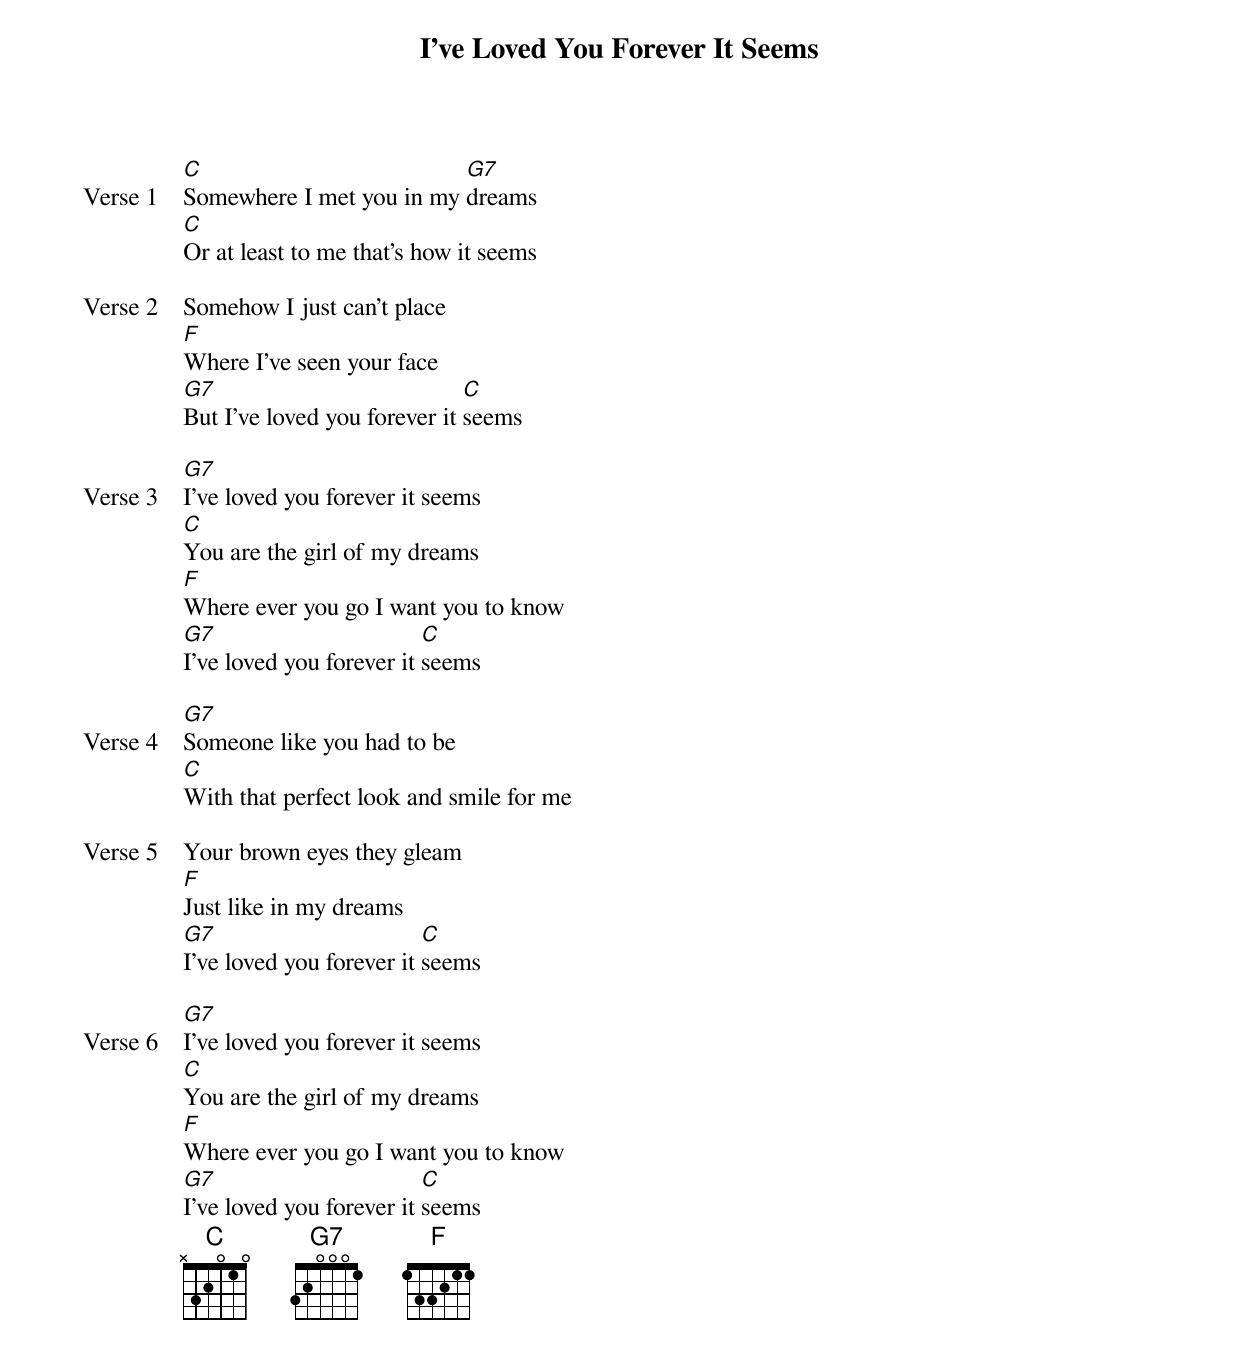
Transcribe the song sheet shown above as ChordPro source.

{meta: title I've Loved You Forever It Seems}
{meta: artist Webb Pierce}
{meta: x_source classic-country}
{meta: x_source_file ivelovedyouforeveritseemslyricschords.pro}
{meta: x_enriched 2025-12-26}

{start_of_verse: Verse 1}
[C]Somewhere I met you in my [G7]dreams
[C]Or at least to me that's how it seems
{end_of_verse}

{start_of_verse: Verse 2}
Somehow I just can't place
[F]Where I've seen your face
[G7]But I've loved you forever it [C]seems
{end_of_verse}

{start_of_verse: Verse 3}
[G7]I've loved you forever it seems
[C]You are the girl of my dreams
[F]Where ever you go I want you to know
[G7]I've loved you forever it [C]seems
{end_of_verse}

{start_of_verse: Verse 4}
[G7]Someone like you had to be
[C]With that perfect look and smile for me
{end_of_verse}

{start_of_verse: Verse 5}
Your brown eyes they gleam
[F]Just like in my dreams
[G7]I've loved you forever it [C]seems
{end_of_verse}

{start_of_verse: Verse 6}
[G7]I've loved you forever it seems
[C]You are the girl of my dreams
[F]Where ever you go I want you to know
[G7]I've loved you forever it [C]seems
{end_of_verse}
